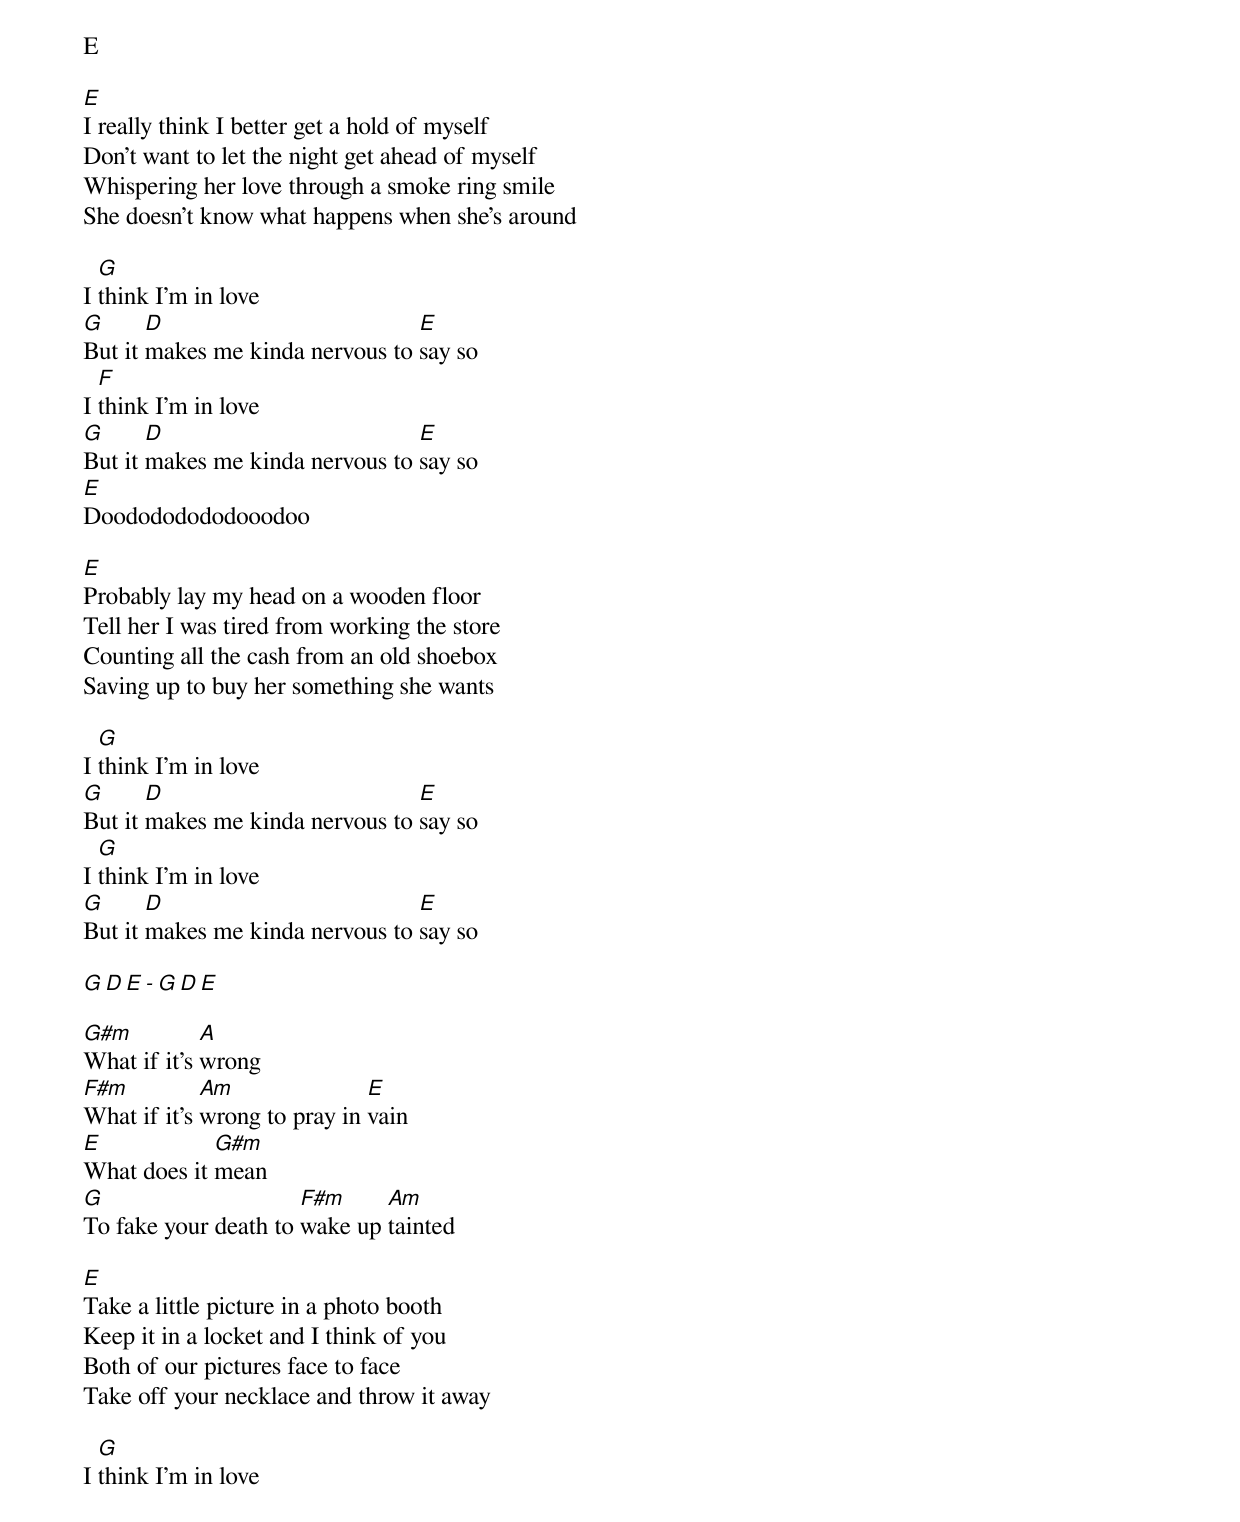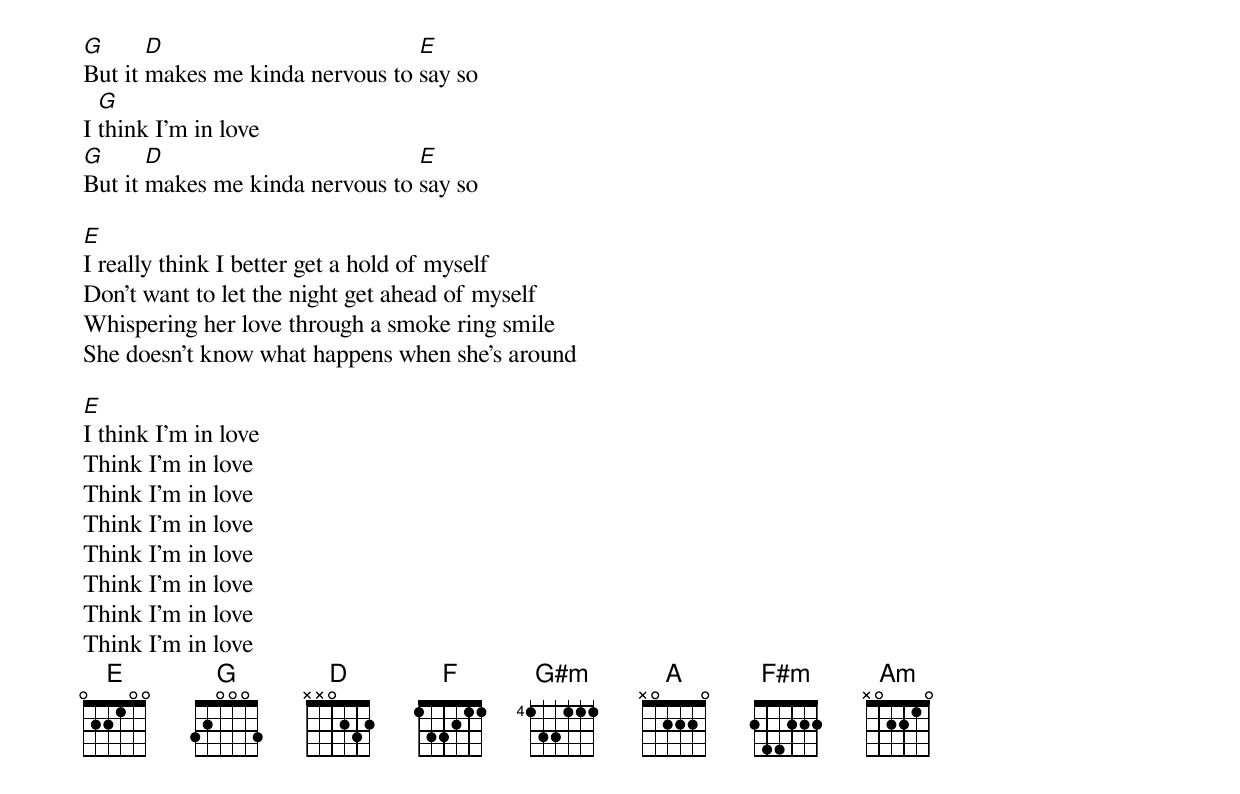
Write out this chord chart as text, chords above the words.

E

E
I really think I better get a hold of myself
Don't want to let the night get ahead of myself
Whispering her love through a smoke ring smile
She doesn't know what happens when she's around

  G
I think I'm in love
G      D                         E
But it makes me kinda nervous to say so
  F
I think I'm in love
G      D                         E
But it makes me kinda nervous to say so
E
Doodododododooodoo

E
Probably lay my head on a wooden floor
Tell her I was tired from working the store
Counting all the cash from an old shoebox
Saving up to buy her something she wants

  G
I think I'm in love
G      D                         E
But it makes me kinda nervous to say so
  G
I think I'm in love
G      D                         E
But it makes me kinda nervous to say so

G D E - G D E

G#m          A
What if it's wrong
F#m          Am               E
What if it's wrong to pray in vain
E            G#m
What does it mean
G                     F#m     Am
To fake your death to wake up tainted

E
Take a little picture in a photo booth
Keep it in a locket and I think of you
Both of our pictures face to face
Take off your necklace and throw it away

  G
I think I'm in love
G      D                         E
But it makes me kinda nervous to say so
  G
I think I'm in love
G      D                         E
But it makes me kinda nervous to say so

E
I really think I better get a hold of myself
Don't want to let the night get ahead of myself
Whispering her love through a smoke ring smile
She doesn't know what happens when she's around

E
I think I'm in love
Think I'm in love
Think I'm in love
Think I'm in love
Think I'm in love
Think I'm in love
Think I'm in love
Think I'm in love
